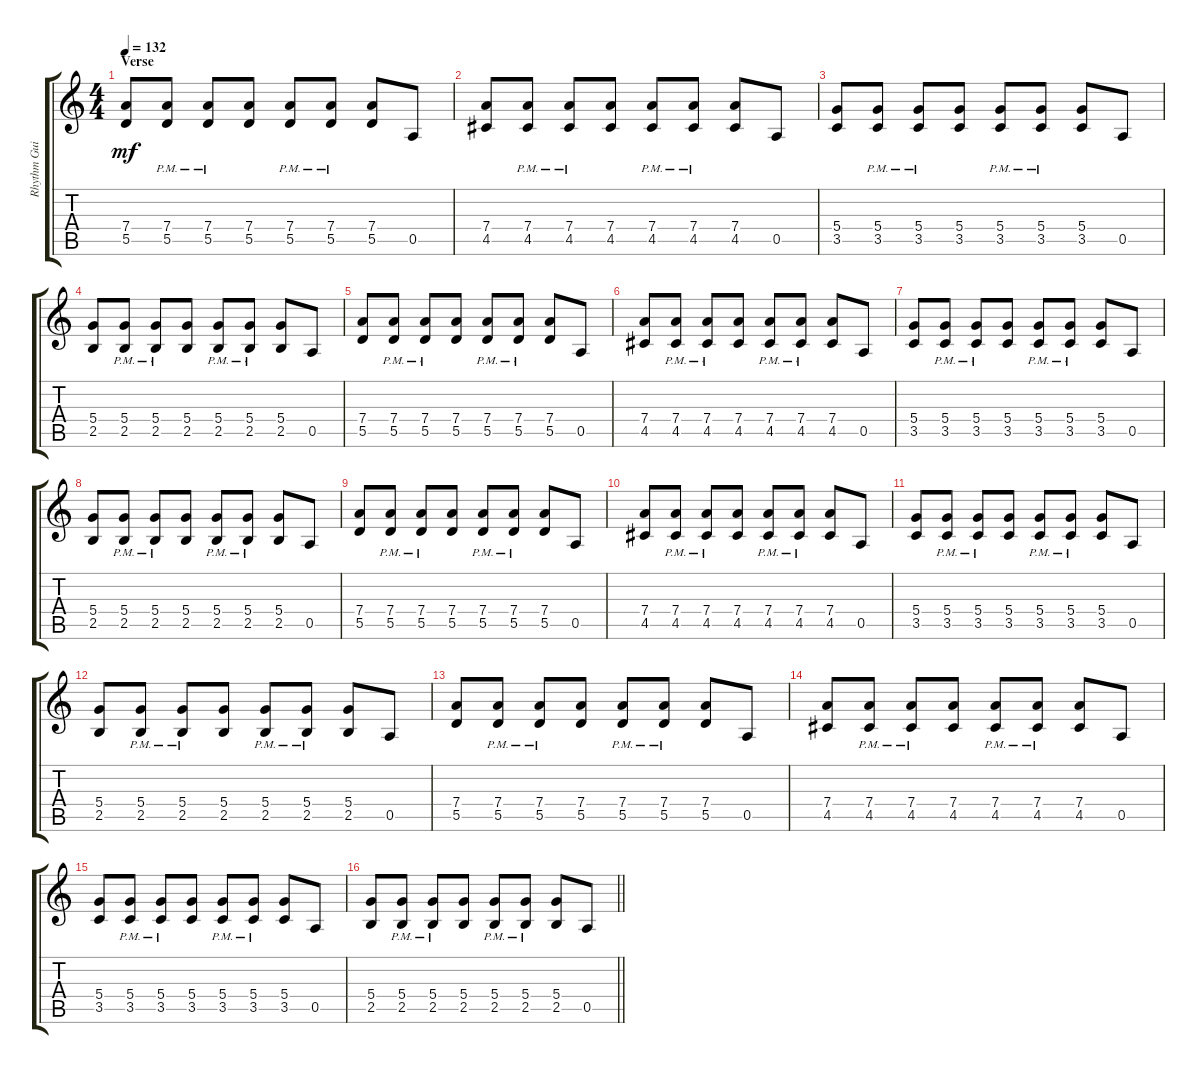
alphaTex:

\track ("Rhythm Guitar" "Rhythm Gui") {instrument distortionguitar}
\staff {score tabs}
\tuning (E4 B3 G3 D3 A2 E2) {hide}
\ts (4 4)
\section ("" "Verse")
\tempo 132
\clef g2
\ks c
(7.4 5.5).8{dy mf instrument distortionguitar} (7.4{pm} 5.5{pm}).8 (7.4{pm} 5.5{pm}).8 (7.4 5.5).8 (7.4{pm} 5.5{pm}).8 (7.4{pm} 5.5{pm}).8 (7.4 5.5).8 0.5.8 |
(7.4 4.5).8 (7.4{pm} 4.5{pm}).8 (7.4{pm} 4.5{pm}).8 (7.4 4.5).8 (7.4{pm} 4.5{pm}).8 (7.4{pm} 4.5{pm}).8 (7.4 4.5).8 0.5.8 |
(5.4 3.5).8 (5.4{pm} 3.5{pm}).8 (5.4{pm} 3.5{pm}).8 (5.4 3.5).8 (5.4{pm} 3.5{pm}).8 (5.4{pm} 3.5{pm}).8 (5.4 3.5).8 0.5.8 |
(5.4 2.5).8 (5.4{pm} 2.5{pm}).8 (5.4{pm} 2.5{pm}).8 (5.4 2.5).8 (5.4{pm} 2.5{pm}).8 (5.4{pm} 2.5{pm}).8 (5.4 2.5).8 0.5.8 |
(7.4 5.5).8 (7.4{pm} 5.5{pm}).8 (7.4{pm} 5.5{pm}).8 (7.4 5.5).8 (7.4{pm} 5.5{pm}).8 (7.4{pm} 5.5{pm}).8 (7.4 5.5).8 0.5.8 |
(7.4 4.5).8 (7.4{pm} 4.5{pm}).8 (7.4{pm} 4.5{pm}).8 (7.4 4.5).8 (7.4{pm} 4.5{pm}).8 (7.4{pm} 4.5{pm}).8 (7.4 4.5).8 0.5.8 |
(5.4 3.5).8 (5.4{pm} 3.5{pm}).8 (5.4{pm} 3.5{pm}).8 (5.4 3.5).8 (5.4{pm} 3.5{pm}).8 (5.4{pm} 3.5{pm}).8 (5.4 3.5).8 0.5.8 |
(5.4 2.5).8 (5.4{pm} 2.5{pm}).8 (5.4{pm} 2.5{pm}).8 (5.4 2.5).8 (5.4{pm} 2.5{pm}).8 (5.4{pm} 2.5{pm}).8 (5.4 2.5).8 0.5.8 |
(7.4 5.5).8 (7.4{pm} 5.5{pm}).8 (7.4{pm} 5.5{pm}).8 (7.4 5.5).8 (7.4{pm} 5.5{pm}).8 (7.4{pm} 5.5{pm}).8 (7.4 5.5).8 0.5.8 |
(7.4 4.5).8 (7.4{pm} 4.5{pm}).8 (7.4{pm} 4.5{pm}).8 (7.4 4.5).8 (7.4{pm} 4.5{pm}).8 (7.4{pm} 4.5{pm}).8 (7.4 4.5).8 0.5.8 |
(5.4 3.5).8 (5.4{pm} 3.5{pm}).8 (5.4{pm} 3.5{pm}).8 (5.4 3.5).8 (5.4{pm} 3.5{pm}).8 (5.4{pm} 3.5{pm}).8 (5.4 3.5).8 0.5.8 |
(5.4 2.5).8 (5.4{pm} 2.5{pm}).8 (5.4{pm} 2.5{pm}).8 (5.4 2.5).8 (5.4{pm} 2.5{pm}).8 (5.4{pm} 2.5{pm}).8 (5.4 2.5).8 0.5.8 |
(7.4 5.5).8 (7.4{pm} 5.5{pm}).8 (7.4{pm} 5.5{pm}).8 (7.4 5.5).8 (7.4{pm} 5.5{pm}).8 (7.4{pm} 5.5{pm}).8 (7.4 5.5).8 0.5.8 |
(7.4 4.5).8 (7.4{pm} 4.5{pm}).8 (7.4{pm} 4.5{pm}).8 (7.4 4.5).8 (7.4{pm} 4.5{pm}).8 (7.4{pm} 4.5{pm}).8 (7.4 4.5).8 0.5.8 |
(5.4 3.5).8 (5.4{pm} 3.5{pm}).8 (5.4{pm} 3.5{pm}).8 (5.4 3.5).8 (5.4{pm} 3.5{pm}).8 (5.4{pm} 3.5{pm}).8 (5.4 3.5).8 0.5.8 |
\barLineRight lightlight
(5.4 2.5).8 (5.4{pm} 2.5{pm}).8 (5.4{pm} 2.5{pm}).8 (5.4 2.5).8 (5.4{pm} 2.5{pm}).8 (5.4{pm} 2.5{pm}).8 (5.4 2.5).8 0.5.8
